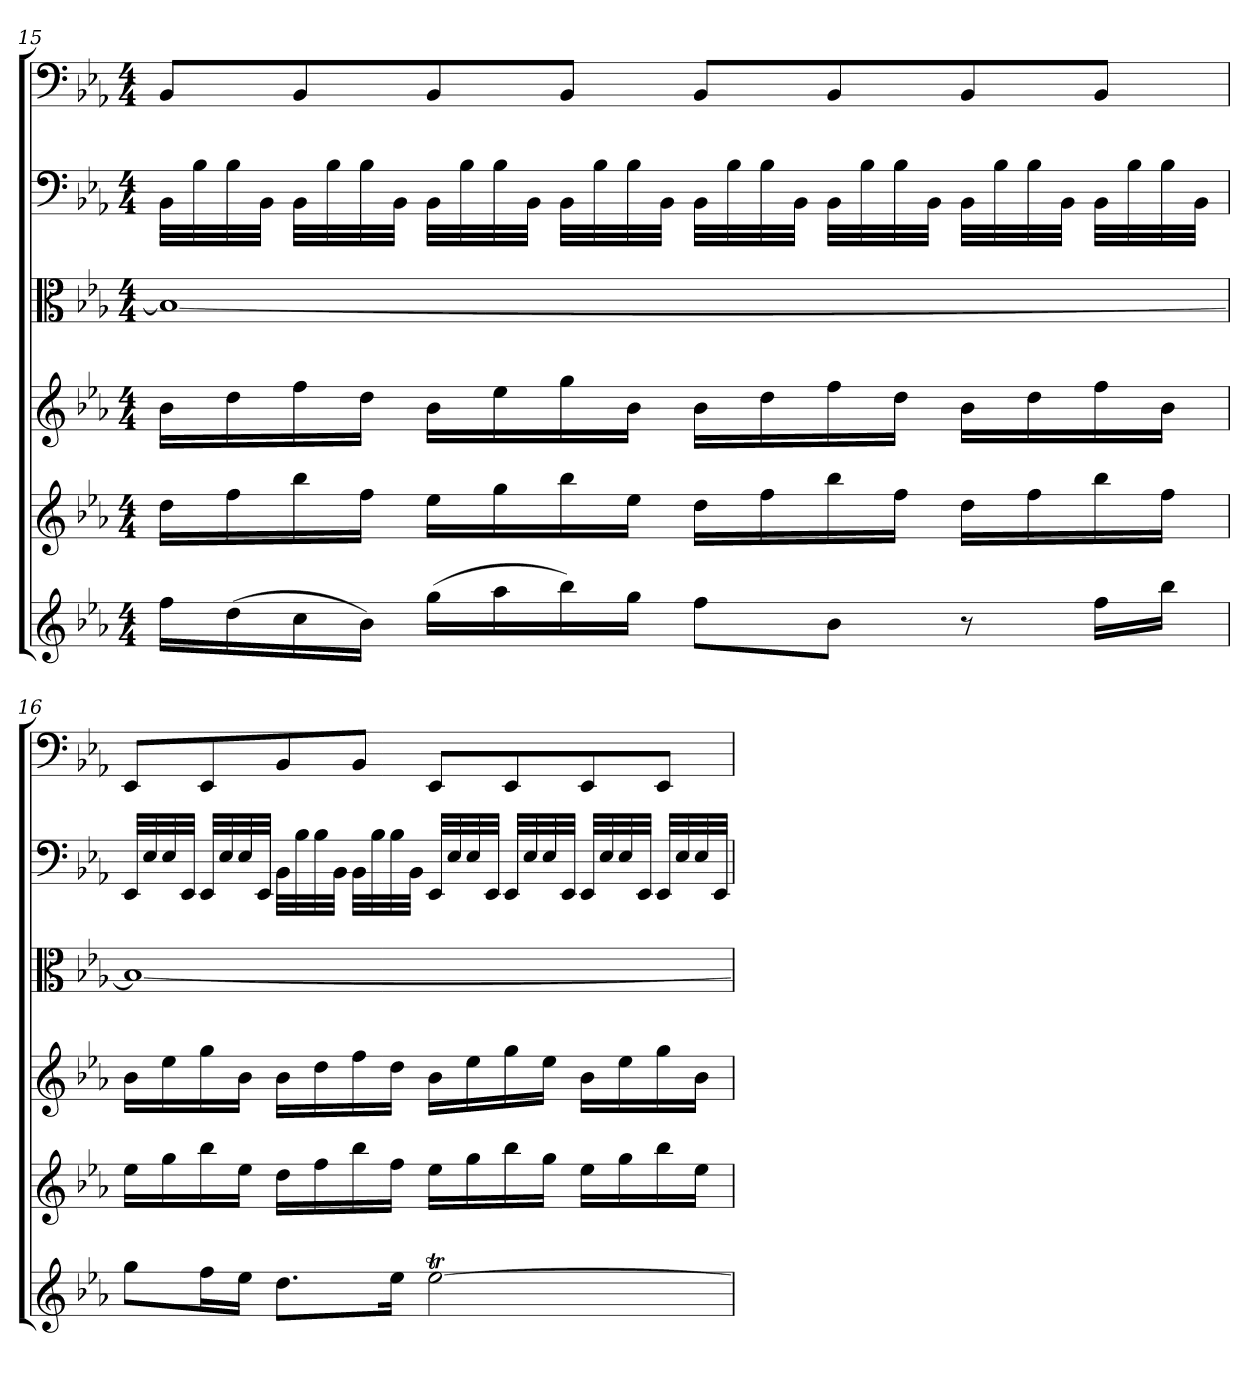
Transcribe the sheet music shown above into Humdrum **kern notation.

**kern	**kern	**kern	**kern	**kern	**kern
*part6	*part5	*part4	*part3	*part2	*part1
*staff6	*staff5	*staff4	*staff3	*staff2	*staff1
*clefG2	*clefG2	*clefG2	*clefC3	*clefF4	*clefF4
*k[b-e-a-]	*k[b-e-a-]	*k[b-e-a-]	*k[b-e-a-]	*k[b-e-a-]	*k[b-e-a-]
*E-:	*E-:	*E-:	*E-:	*E-:	*E-:
*M4/4	*M4/4	*M4/4	*M4/4	*M4/4	*M4/4
=15	=15	=15	=15	=15	=15
16ff\LL	16dd"\LL	16b-"\LL	1B-/_	32BB-\LLL	8BB-/L
.	.	.	.	32B-\	.
(16dd\	16ff"\	16dd"\	.	32B-\	.
.	.	.	.	32BB-\JJJ	.
16cc\	16bb-"\	16ff"\	.	32BB-\LLL	8BB-/
.	.	.	.	32B-\	.
16b-\JJ)	16ff"\JJ	16dd"\JJ	.	32B-\	.
.	.	.	.	32BB-\JJJ	.
(16gg\LL	16ee-"\LL	16b-"\LL	.	32BB-\LLL	8BB-/
.	.	.	.	32B-\	.
16aa-\	16gg"\	16ee-"\	.	32B-\	.
.	.	.	.	32BB-\JJJ	.
16bb-\)	16bb-"\	16gg"\	.	32BB-\LLL	8BB-/J
.	.	.	.	32B-\	.
16gg\JJ	16ee-"\JJ	16b-"\JJ	.	32B-\	.
.	.	.	.	32BB-\JJJ	.
8ff\L	16dd"\LL	16b-"\LL	.	32BB-\LLL	8BB-/L
.	.	.	.	32B-\	.
.	16ff"\	16dd"\	.	32B-\	.
.	.	.	.	32BB-\JJJ	.
8b-\J	16bb-"\	16ff"\	.	32BB-\LLL	8BB-/
.	.	.	.	32B-\	.
.	16ff"\JJ	16dd"\JJ	.	32B-\	.
.	.	.	.	32BB-\JJJ	.
8r	16dd"\LL	16b-"\LL	.	32BB-\LLL	8BB-/
.	.	.	.	32B-\	.
.	16ff"\	16dd"\	.	32B-\	.
.	.	.	.	32BB-\JJJ	.
16ff\LL	16bb-"\	16ff"\	.	32BB-\LLL	8BB-/J
.	.	.	.	32B-\	.
16bb-\JJ	16ff"\JJ	16b-"\JJ	.	32B-\	.
.	.	.	.	32BB-\JJJ	.
=16	=16	=16	=16	=16	=16
8gg\L	16ee-"\LL	16b-"\LL	1B-/_	32EE-/LLL	8EE-/L
.	.	.	.	32E-/	.
.	16gg"\	16ee-"\	.	32E-/	.
.	.	.	.	32EE-/JJJ	.
16ff\L	16bb-"\	16gg"\	.	32EE-/LLL	8EE-/
.	.	.	.	32E-/	.
16ee-\JJ	16ee-"\JJ	16b-"\JJ	.	32E-/	.
.	.	.	.	32EE-/JJJ	.
8.dd\L	16dd"\LL	16b-"\LL	.	32BB-\LLL	8BB-/
.	.	.	.	32B-\	.
.	16ff"\	16dd"\	.	32B-\	.
.	.	.	.	32BB-\JJJ	.
.	16bb-"\	16ff"\	.	32BB-\LLL	8BB-/J
.	.	.	.	32B-\	.
16ee-\Jk	16ff"\JJ	16dd"\JJ	.	32B-\	.
.	.	.	.	32BB-\JJJ	.
[2ee-T\	16ee-"\LL	16b-"\LL	.	32EE-/LLL	8EE-/L
.	.	.	.	32E-/	.
.	16gg"\	16ee-"\	.	32E-/	.
.	.	.	.	32EE-/JJJ	.
.	16bb-"\	16gg"\	.	32EE-/LLL	8EE-/
.	.	.	.	32E-/	.
.	16gg"\JJ	16ee-"\JJ	.	32E-/	.
.	.	.	.	32EE-/JJJ	.
.	16ee-"\LL	16b-"\LL	.	32EE-/LLL	8EE-/
.	.	.	.	32E-/	.
.	16gg"\	16ee-"\	.	32E-/	.
.	.	.	.	32EE-/JJJ	.
.	16bb-"\	16gg"\	.	32EE-/LLL	8EE-/J
.	.	.	.	32E-/	.
.	16ee-"\JJ	16b-"\JJ	.	32E-/	.
.	.	.	.	32EE-/JJJ	.
=	=	=	=	=	=
*-	*-	*-	*-	*-	*-
